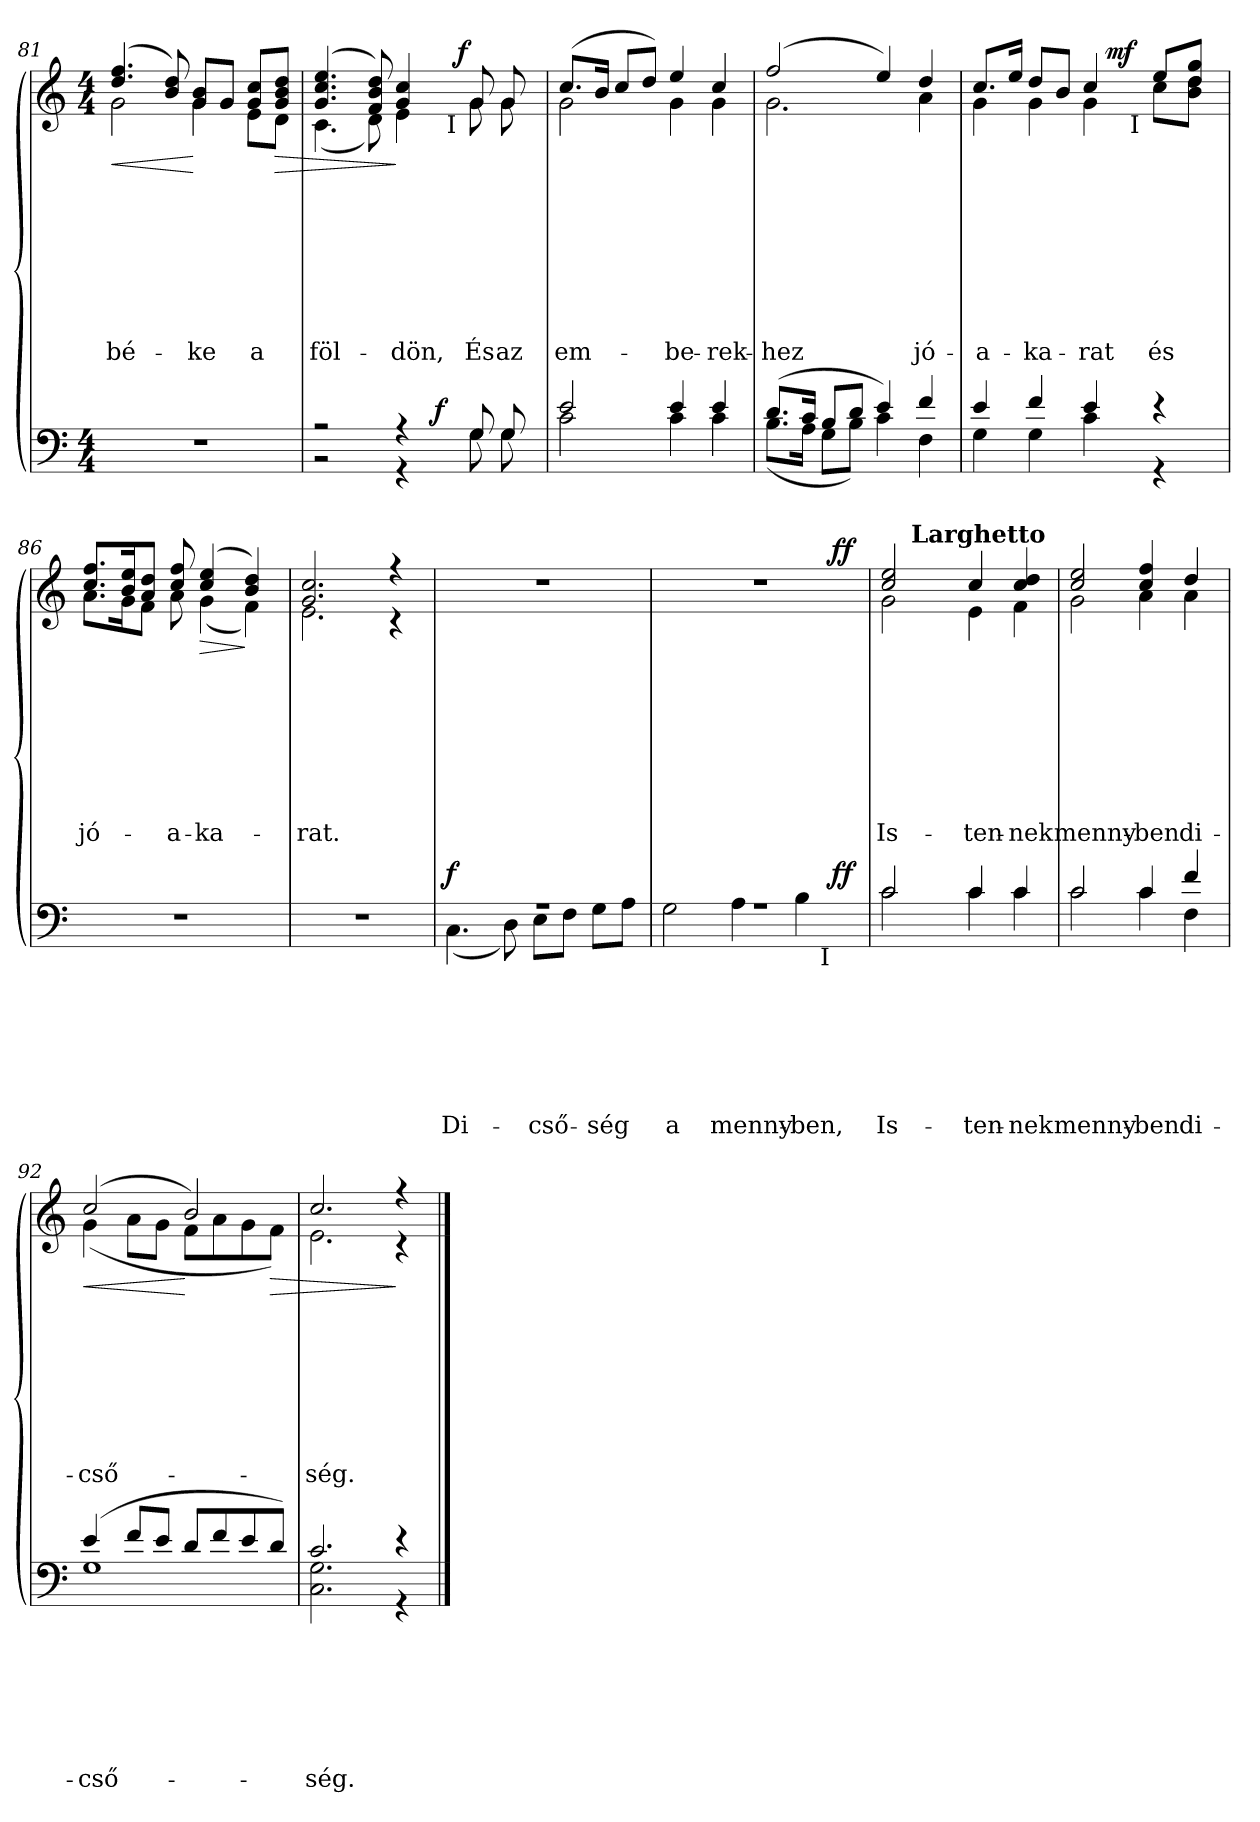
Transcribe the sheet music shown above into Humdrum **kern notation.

**kern	**text	**text	**text	**text	**text	**text	**text	**dynam	**kern	**text	**text	**text	**text	**text	**text	**text	**text	**dynam
*part2	*part2	*part2	*part2	*part2	*part2	*part2	*part2	*part2	*part1	*part1	*part1	*part1	*part1	*part1	*part1	*part1	*part1	*part1
*staff2	*staff2	*staff2	*staff2	*staff2	*staff2	*staff2	*staff2	*staff2	*staff1	*staff1	*staff1	*staff1	*staff1	*staff1	*staff1	*staff1	*staff1	*staff1
!!LO:LB:g=z
*clefF4	*	*	*	*	*	*	*	*	*clefG2	*	*	*	*	*	*	*	*	*
*k[]	*	*	*	*	*	*	*	*	*k[]	*	*	*	*	*	*	*	*	*
*a:	*	*	*	*	*	*	*	*	*a:	*	*	*	*	*	*	*	*	*
*M4/4	*	*	*	*	*	*	*	*	*M4/4	*	*	*	*	*	*	*	*	*
=81	=81	=81	=81	=81	=81	=81	=81	=81	=81	=81	=81	=81	=81	=81	=81	=81	=81	=81
!	!	!	!	!	!	!	!	!	!	!	!	!	!	!	!	!	!LO:LY:b	!LO:HP:b
*	*	*	*	*	*	*	*	*	*^	*	*	*	*	*	*	*	*	*
1r	.	.	.	.	.	.	.	.	(4.dd/ 4.ff/	2g\	.	.	.	.	.	.	.	bé-	<
.	.	.	.	.	.	.	.	.	8b/ 8dd/)	.	.	.	.	.	.	.	.	.	.
!	!	!	!	!	!	!	!	!	!	!	!	!	!	!	!	!	!	!LO:LY:b	!
.	.	.	.	.	.	.	.	.	8g/ 8b/L	4g\	.	.	.	.	.	.	.	-ke	[
.	.	.	.	.	.	.	.	.	8g/J	.	.	.	.	.	.	.	.	.	.
!	!	!	!	!	!	!	!	!	!	!	!	!	!	!	!	!	!	!LO:LY:b	!
.	.	.	.	.	.	.	.	.	8g/ 8cc/L	8e\L	.	.	.	.	.	.	.	a	.
!	!	!	!	!	!	!	!	!	!	!	!	!	!	!	!	!	!	!	!LO:HP:b
.	.	.	.	.	.	.	.	.	8g/ 8b/ 8dd/J	8d\J	.	.	.	.	.	.	.	.	>
*	*	*	*	*	*	*	*	*	*v	*v	*	*	*	*	*	*	*	*	*
=82	=82	=82	=82	=82	=82	=82	=82	=82	=82	=82	=82	=82	=82	=82	=82	=82	=82	=82
*^	*	*	*	*	*	*	*	*	*	*	*	*	*	*	*	*	*	*
*	*	*	*	*	*	*	*	*	*	*^	*	*	*	*	*	*	*	*	*
!	!	!	!	!	!	!	!	!	!	!	!	!	!	!	!	!	!	!	!LO:LY:b	!
*	*^	*	*	*	*	*	*	*	*	*^	*^	*	*	*	*	*	*	*	*	*
2r	2r	2ryy	.	.	.	.	.	.	.	.	(4.g/ 4.cc/ 4.ee/	(<4.c\	2ryy	2ryy	.	.	.	.	.	.	.	föl-	.
.	.	.	.	.	.	.	.	.	.	.	8f/ 8b/ 8dd/)	8d\)	.	.	.	.	.	.	.	.	.	.	.
!	!	!	!	!	!	!	!	!	!	!	!	!	!	!	!	!	!	!	!	!	!	!LO:LY:b	!
4r	4r	8ryy	.	.	.	.	.	.	.	.	4g/ 4cc/	4e\	8..ryy	8.ryy	.	.	.	.	.	.	.	-dön,	]
.	.	32ryy	.	.	.	.	.	.	.	.	.	.	.	.	.	.	.	.	.	.	.	.	.
!	!	!	!	!	!	!	!	!	!	!LO:DY:a	!	!	!	!	!	!	!	!	!	!	!	!	!
.	.	4ryy	.	.	.	.	.	.	.	f	.	.	.	.	.	.	.	.	.	.	.	.	.
!	!	!	!	!	!	!	!	!	!	!	!	!	!	!LO:TX:b:t=I	!	!	!	!	!	!	!	!	!
.	.	.	.	.	.	.	.	.	.	.	.	.	.	4ryy	.	.	.	.	.	.	.	.	.
!	!	!	!	!	!	!	!	!	!	!	!	!	!	!	!	!	!	!	!	!	!	!	!LO:DY:a
.	.	.	.	.	.	.	.	.	.	.	.	.	4ryy	.	.	.	.	.	.	.	.	.	f
!	!	!	!	!	!	!	!	!	!	!	!	!	!	!	!	!	!	!	!	!	!	!LO:LY:b	!
8G/	8G\	.	.	.	.	.	.	.	.	.	8g/	8g\	.	.	.	.	.	.	.	.	.	És	.
!	!	!	!	!	!	!	!	!	!	!	!	!	!	!	!	!	!	!	!	!	!	!LO:LY:b	!
8G/	8G\	.	.	.	.	.	.	.	.	.	8g/	8g\	.	.	.	.	.	.	.	.	.	az	.
.	.	16.ryy	.	.	.	.	.	.	.	.	.	.	.	.	.	.	.	.	.	.	.	.	.
.	.	.	.	.	.	.	.	.	.	.	.	.	.	16ryy	.	.	.	.	.	.	.	.	.
.	.	.	.	.	.	.	.	.	.	.	.	.	32ryy	.	.	.	.	.	.	.	.	.	.
*	*v	*v	*	*	*	*	*	*	*	*	*	*	*	*	*	*	*	*	*	*	*	*	*
*	*	*	*	*	*	*	*	*	*	*v	*v	*v	*v	*	*	*	*	*	*	*	*	*
=83	=83	=83	=83	=83	=83	=83	=83	=83	=83	=83	=83	=83	=83	=83	=83	=83	=83	=83	=83
*	*^	*	*	*	*	*	*	*	*	*^	*	*	*	*	*	*	*	*	*
*	*	*	*	*	*	*	*	*	*	*	*	*^	*	*	*	*	*	*	*	*	*
*	*	*	*	*	*	*	*	*	*	*	*	*	*^	*	*	*	*	*	*	*	*	*
!	!	!	!	!	!	!	!	!	!	!	!	!	!	!	!	!	!	!	!	!	!	!LO:LY:b	!
*	*v	*v	*	*	*	*	*	*	*	*	*	*	*	*	*	*	*	*	*	*	*	*	*
*	*	*	*	*	*	*	*	*	*	*	*v	*v	*v	*	*	*	*	*	*	*	*	*
2e/	2c\	.	.	.	.	.	.	.	.	(>8.cc/L	2g\	.	.	.	.	.	.	.	em-	.
.	.	.	.	.	.	.	.	.	.	16b/Jk	.	.	.	.	.	.	.	.	.	.
.	.	.	.	.	.	.	.	.	.	8cc/L	.	.	.	.	.	.	.	.	.	.
.	.	.	.	.	.	.	.	.	.	8dd/J)	.	.	.	.	.	.	.	.	.	.
!	!	!	!	!	!	!	!	!	!	!	!	!	!	!	!	!	!	!	!LO:LY:b	!
4e/	4c\	.	.	.	.	.	.	.	.	4ee/	4g\	.	.	.	.	.	.	.	-be-	.
!	!	!	!	!	!	!	!	!	!	!	!	!	!	!	!	!	!	!	!LO:LY:b	!
4e/	4c\	.	.	.	.	.	.	.	.	4cc/	4g\	.	.	.	.	.	.	.	-rek-	.
=84	=84	=84	=84	=84	=84	=84	=84	=84	=84	=84	=84	=84	=84	=84	=84	=84	=84	=84	=84	=84
!	!	!	!	!	!	!	!	!	!	!	!	!	!	!	!	!	!	!	!LO:LY:b	!
(>8.d/L	(<8.B\L	.	.	.	.	.	.	.	.	(2ff/	2.g\	.	.	.	.	.	.	.	-hez	.
16c/Jk	16A\Jk	.	.	.	.	.	.	.	.	.	.	.	.	.	.	.	.	.	.	.
8B/L	8G\L	.	.	.	.	.	.	.	.	.	.	.	.	.	.	.	.	.	.	.
8d/J	8B\J)	.	.	.	.	.	.	.	.	.	.	.	.	.	.	.	.	.	.	.
4e/)	4c\	.	.	.	.	.	.	.	.	4ee/)	.	.	.	.	.	.	.	.	.	.
!	!	!	!	!	!	!	!	!	!	!	!	!	!	!	!	!	!	!	!LO:LY:b	!
4f/	4F\	.	.	.	.	.	.	.	.	4dd/	4a\	.	.	.	.	.	.	.	jó-	.
*	*	*	*	*	*	*	*	*	*	*v	*v	*	*	*	*	*	*	*	*	*
!!LO:LB:g=z
=85	=85	=85	=85	=85	=85	=85	=85	=85	=85	=85	=85	=85	=85	=85	=85	=85	=85	=85	=85
*	*	*	*	*	*	*	*	*	*	*^	*	*	*	*	*	*	*	*	*
!	!	!	!	!	!	!	!	!	!	!	!	!	!	!	!	!	!	!	!LO:LY:b	!
*	*	*	*	*	*	*	*	*	*	*^	*^	*	*	*	*	*	*	*	*	*
4e/	4G\	.	.	.	.	.	.	.	.	8.cc/L	4g\	2ryy	2ryy	.	.	.	.	.	.	.	-a-	.
.	.	.	.	.	.	.	.	.	.	16ee/Jk	.	.	.	.	.	.	.	.	.	.	.	.
!	!	!	!	!	!	!	!	!	!	!	!	!	!	!	!	!	!	!	!	!	!LO:LY:b	!
4f/	4G\	.	.	.	.	.	.	.	.	8dd/L	4g\	.	.	.	.	.	.	.	.	.	-ka-	.
.	.	.	.	.	.	.	.	.	.	8b/J	.	.	.	.	.	.	.	.	.	.	.	.
!	!	!	!	!	!	!	!	!	!	!	!	!	!	!	!	!	!	!	!	!	!LO:LY:b	!
4e/	4c\	.	.	.	.	.	.	.	.	4cc/	4g\	16.ryy	8ryy	.	.	.	.	.	.	.	-rat	.
!	!	!	!	!	!	!	!	!	!	!	!	!	!	!	!	!	!	!	!	!	!	!LO:DY:a
.	.	.	.	.	.	.	.	.	.	.	.	4ryy	.	.	.	.	.	.	.	.	.	mf
.	.	.	.	.	.	.	.	.	.	.	.	.	32ryy	.	.	.	.	.	.	.	.	.
!	!	!	!	!	!	!	!	!	!	!	!	!	!LO:TX:b:t=I	!	!	!	!	!	!	!	!	!
.	.	.	.	.	.	.	.	.	.	.	.	.	4ryy	.	.	.	.	.	.	.	.	.
!	!	!	!	!	!	!	!	!	!	!	!	!	!	!	!	!	!	!	!	!	!LO:LY:b	!
4r	4r	.	.	.	.	.	.	.	.	8ee/L	8cc\L	.	.	.	.	.	.	.	.	.	és	.
.	.	.	.	.	.	.	.	.	.	.	.	8ryy	.	.	.	.	.	.	.	.	.	.
.	.	.	.	.	.	.	.	.	.	8dd/ 8gg/J	8b\ 8dd\J	.	.	.	.	.	.	.	.	.	.	.
.	.	.	.	.	.	.	.	.	.	.	.	.	16.ryy	.	.	.	.	.	.	.	.	.
.	.	.	.	.	.	.	.	.	.	.	.	32ryy	.	.	.	.	.	.	.	.	.	.
*v	*v	*	*	*	*	*	*	*	*	*	*	*	*	*	*	*	*	*	*	*	*	*
*	*	*	*	*	*	*	*	*	*v	*v	*v	*v	*	*	*	*	*	*	*	*	*
=86	=86	=86	=86	=86	=86	=86	=86	=86	=86	=86	=86	=86	=86	=86	=86	=86	=86	=86
*^	*	*	*	*	*	*	*	*	*^	*	*	*	*	*	*	*	*	*
*	*	*	*	*	*	*	*	*	*	*	*^	*	*	*	*	*	*	*	*	*
*	*	*	*	*	*	*	*	*	*	*	*	*^	*	*	*	*	*	*	*	*	*
!	!	!	!	!	!	!	!	!	!	!	!	!	!	!	!	!	!	!	!	!	!LO:LY:b	!
*v	*v	*	*	*	*	*	*	*	*	*	*	*	*	*	*	*	*	*	*	*	*	*
*	*	*	*	*	*	*	*	*	*	*v	*v	*v	*	*	*	*	*	*	*	*	*
1r	.	.	.	.	.	.	.	.	8.cc/ 8.ff/L	8.a\L	.	.	.	.	.	.	.	jó-	.
.	.	.	.	.	.	.	.	.	16b/ 16ee/k	16g\k	.	.	.	.	.	.	.	.	.
.	.	.	.	.	.	.	.	.	8a/ 8dd/J	8f\J	.	.	.	.	.	.	.	.	.
!	!	!	!	!	!	!	!	!	!	!	!	!	!	!	!	!	!	!LO:LY:b	!
.	.	.	.	.	.	.	.	.	8cc/ 8ff/	8a\	.	.	.	.	.	.	.	-a-	.
!	!	!	!	!	!	!	!	!	!	!	!	!	!	!	!	!	!	!LO:LY:b	!LO:HP:b
.	.	.	.	.	.	.	.	.	(4cc/ 4ee/	(<4g\	.	.	.	.	.	.	.	-ka-	>
.	.	.	.	.	.	.	.	.	4b/ 4dd/)	4f\)	.	.	.	.	.	.	.	.	]
=87	=87	=87	=87	=87	=87	=87	=87	=87	=87	=87	=87	=87	=87	=87	=87	=87	=87	=87	=87
!	!	!	!	!	!	!	!	!	!	!	!	!	!	!	!	!	!	!LO:LY:b	!
1r	.	.	.	.	.	.	.	.	2.g/ 2.cc/	2.e\	.	.	.	.	.	.	.	-rat.	.
.	.	.	.	.	.	.	.	.	4r	4r	.	.	.	.	.	.	.	.	.
*	*	*	*	*	*	*	*	*	*v	*v	*	*	*	*	*	*	*	*	*
=88	=88	=88	=88	=88	=88	=88	=88	=88	=88	=88	=88	=88	=88	=88	=88	=88	=88	=88
*^	*	*	*	*	*	*	*	*	*	*	*	*	*	*	*	*	*	*
*	*	*	*	*	*	*	*	*	*	*^	*	*	*	*	*	*	*	*	*
!	!	!	!	!	!	!	!	!LO:LY:b	!LO:DY:a	!	!	!	!	!	!	!	!	!	!	!
*	*	*	*	*	*	*	*	*	*	*v	*v	*	*	*	*	*	*	*	*	*
1rA	(<4.C\	.	.	.	.	.	.	Di-	f	1r	.	.	.	.	.	.	.	.	.
.	8D\)	.	.	.	.	.	.	.	.	.	.	.	.	.	.	.	.	.	.
!	!	!	!	!	!	!	!	!LO:LY:b	!	!	!	!	!	!	!	!	!	!	!
.	8E\L	.	.	.	.	.	.	-cső-	.	.	.	.	.	.	.	.	.	.	.
.	8F\J	.	.	.	.	.	.	.	.	.	.	.	.	.	.	.	.	.	.
!	!	!	!	!	!	!	!	!LO:LY:b	!	!	!	!	!	!	!	!	!	!	!
.	8G\L	.	.	.	.	.	.	-ség	.	.	.	.	.	.	.	.	.	.	.
.	8A\J	.	.	.	.	.	.	.	.	.	.	.	.	.	.	.	.	.	.
!!LO:LB:g=z
=89	=89	=89	=89	=89	=89	=89	=89	=89	=89	=89	=89	=89	=89	=89	=89	=89	=89	=89	=89
!	!	!	!	!	!	!	!	!LO:LY:b	!	!	!	!	!	!	!	!	!	!	!
*^	*^	*	*	*	*	*	*	*	*	*^	*	*	*	*	*	*	*	*	*
1rB	2G\	2..ryy	2ryy	.	.	.	.	.	.	a	.	1r	2..ryy	.	.	.	.	.	.	.	.	.
!	!	!	!	!	!	!	!	!	!	!LO:LY:b	!	!	!	!	!	!	!	!	!	!	!	!
.	4A\	.	4ryy	.	.	.	.	.	.	menny-	.	.	.	.	.	.	.	.	.	.	.	.
!	!	!	!	!	!	!	!	!	!	!LO:LY:b	!	!	!	!	!	!	!	!	!	!	!	!
.	4B\	.	16.ryy	.	.	.	.	.	.	-ben,	.	.	.	.	.	.	.	.	.	.	.	.
!	!	!	!LO:TX:b:t=I	!	!	!	!	!	!	!	!	!	!	!	!	!	!	!	!	!	!	!
.	.	.	8ryy	.	.	.	.	.	.	.	.	.	.	.	.	.	.	.	.	.	.	.
!	!	!	!	!	!	!	!	!	!	!	!LO:DY:a	!	!	!	!	!	!	!	!	!	!	!LO:DY:a
.	.	8ryy	.	.	.	.	.	.	.	.	ff	.	8ryy	.	.	.	.	.	.	.	.	ff
.	.	.	32ryy	.	.	.	.	.	.	.	.	.	.	.	.	.	.	.	.	.	.	.
*	*v	*v	*v	*	*	*	*	*	*	*	*	*	*	*	*	*	*	*	*	*	*	*
*	*	*	*	*	*	*	*	*	*	*v	*v	*	*	*	*	*	*	*	*	*
=90	=90	=90	=90	=90	=90	=90	=90	=90	=90	=90	=90	=90	=90	=90	=90	=90	=90	=90	=90
*^	*^	*	*	*	*	*	*	*	*	*^	*	*	*	*	*	*	*	*	*
!	!	!	!	!	!	!	!	!	!	!LO:LY:b	!	!	!	!	!	!	!	!	!	!	!	!
*	*v	*v	*v	*	*	*	*	*	*	*	*	*	*	*	*	*	*	*	*	*	*	*
*	*	*	*	*	*	*	*	*	*	*v	*v	*	*	*	*	*	*	*	*	*
*^	*^	*	*	*	*	*	*	*	*	*^	*	*	*	*	*	*	*	*	*
!	!	!	!	!	!	!	!	!	!	!	!	!	!	!	!	!	!	!	!	!	!LO:LY:b	!
*	*v	*v	*v	*	*	*	*	*	*	*	*	*	*^	*	*	*	*	*	*	*	*	*
2c/	2c\	.	.	.	.	.	.	Is-	.	2cc/ 2ee/	2g\	8ryy	.	.	.	.	.	.	.	Is-	.
!	!	!	!	!	!	!	!	!	!	!	!	!LO:TX:a:B:t=Larghetto	!	!	!	!	!	!	!	!	!
.	.	.	.	.	.	.	.	.	.	.	.	2..ryy	.	.	.	.	.	.	.	.	.
!	!	!	!	!	!	!	!	!LO:LY:b	!	!	!	!	!	!	!	!	!	!	!	!	!
!	!	!	!	!	!	!	!	!	!	!	!	!	!	!	!	!	!	!	!	!LO:LY:b	!
4c/	4c\	.	.	.	.	.	.	-ten-	.	4cc/	4e\	.	.	.	.	.	.	.	.	-ten-	.
!	!	!	!	!	!	!	!	!LO:LY:b	!	!	!	!	!	!	!	!	!	!	!	!	!
!	!	!	!	!	!	!	!	!	!	!	!	!	!	!	!	!	!	!	!	!LO:LY:b	!
4c/	4c\	.	.	.	.	.	.	-nek	.	4cc/ 4dd/	4f\	.	.	.	.	.	.	.	.	-nek	.
*	*	*	*	*	*	*	*	*	*	*v	*v	*v	*	*	*	*	*	*	*	*	*
=91	=91	=91	=91	=91	=91	=91	=91	=91	=91	=91	=91	=91	=91	=91	=91	=91	=91	=91	=91
*	*	*	*	*	*	*	*	*	*	*^	*	*	*	*	*	*	*	*	*
*	*	*	*	*	*	*	*	*	*	*	*^	*	*	*	*	*	*	*	*	*
!	!	!	!	!	!	!	!	!LO:LY:b	!	!	!	!	!	!	!	!	!	!	!	!	!
*	*	*	*	*	*	*	*	*	*	*v	*v	*v	*	*	*	*	*	*	*	*	*
*	*	*	*	*	*	*	*	*	*	*^	*	*	*	*	*	*	*	*	*
*	*	*	*	*	*	*	*	*	*	*	*^	*	*	*	*	*	*	*	*	*
!	!	!	!	!	!	!	!	!	!	!	!	!	!	!	!	!	!	!	!	!LO:LY:b	!
*	*	*	*	*	*	*	*	*	*	*	*v	*v	*	*	*	*	*	*	*	*	*
2c/	2c\	.	.	.	.	.	.	menny-	.	2cc/ 2ee/	2g\	.	.	.	.	.	.	.	menny-	.
!	!	!	!	!	!	!	!	!LO:LY:b	!	!	!	!	!	!	!	!	!	!	!	!
!	!	!	!	!	!	!	!	!	!	!	!	!	!	!	!	!	!	!	!LO:LY:b	!
4c/	4c\	.	.	.	.	.	.	-ben	.	4cc/ 4ff/	4a\	.	.	.	.	.	.	.	-ben	.
!	!	!	!	!	!	!	!	!LO:LY:b	!	!	!	!	!	!	!	!	!	!	!	!
!	!	!	!	!	!	!	!	!	!	!	!	!	!	!	!	!	!	!	!LO:LY:b	!
4f/	4F\	.	.	.	.	.	.	di-	.	4dd/	4a\	.	.	.	.	.	.	.	di-	.
=92	=92	=92	=92	=92	=92	=92	=92	=92	=92	=92	=92	=92	=92	=92	=92	=92	=92	=92	=92	=92
!	!	!	!	!	!	!	!	!LO:LY:b	!	!	!	!	!	!	!	!	!	!	!	!
!	!	!	!	!	!	!	!	!	!	!	!	!	!	!	!	!	!	!	!LO:LY:b	!LO:HP:b
(>4e/	1G	.	.	.	.	.	.	-cső-	.	(2cc/	(<4g\	.	.	.	.	.	.	.	-cső-	<
8f/L	.	.	.	.	.	.	.	.	.	.	8a\L	.	.	.	.	.	.	.	.	.
8e/J	.	.	.	.	.	.	.	.	.	.	8g\J	.	.	.	.	.	.	.	.	.
8d/L	.	.	.	.	.	.	.	.	.	2b/)	8f\L	.	.	.	.	.	.	.	.	[
8f/	.	.	.	.	.	.	.	.	.	.	8a\	.	.	.	.	.	.	.	.	.
8e/	.	.	.	.	.	.	.	.	.	.	8g\	.	.	.	.	.	.	.	.	.
!	!	!	!	!	!	!	!	!	!	!	!	!	!	!	!	!	!	!	!	!LO:HP:b
8d/J)	.	.	.	.	.	.	.	.	.	.	8f\J)	.	.	.	.	.	.	.	.	>
=93	=93	=93	=93	=93	=93	=93	=93	=93	=93	=93	=93	=93	=93	=93	=93	=93	=93	=93	=93	=93
!	!	!	!	!	!	!	!	!LO:LY:b	!	!	!	!	!	!	!	!	!	!	!	!
!	!	!	!	!	!	!	!	!	!	!	!	!	!	!	!	!	!	!	!LO:LY:b	!
2.c/	2.C\ 2.G\	.	.	.	.	.	.	-ség.	.	2.cc/	2.e\	.	.	.	.	.	.	.	-ség.	.
4r	4r	.	.	.	.	.	.	.	.	4r	4r	.	.	.	.	.	.	.	.	]
*v	*v	*	*	*	*	*	*	*	*	*	*	*	*	*	*	*	*	*	*	*
*	*	*	*	*	*	*	*	*	*v	*v	*	*	*	*	*	*	*	*	*
==	==	==	==	==	==	==	==	==	==	==	==	==	==	==	==	==	==	==
*-	*-	*-	*-	*-	*-	*-	*-	*-	*-	*-	*-	*-	*-	*-	*-	*-	*-	*-
